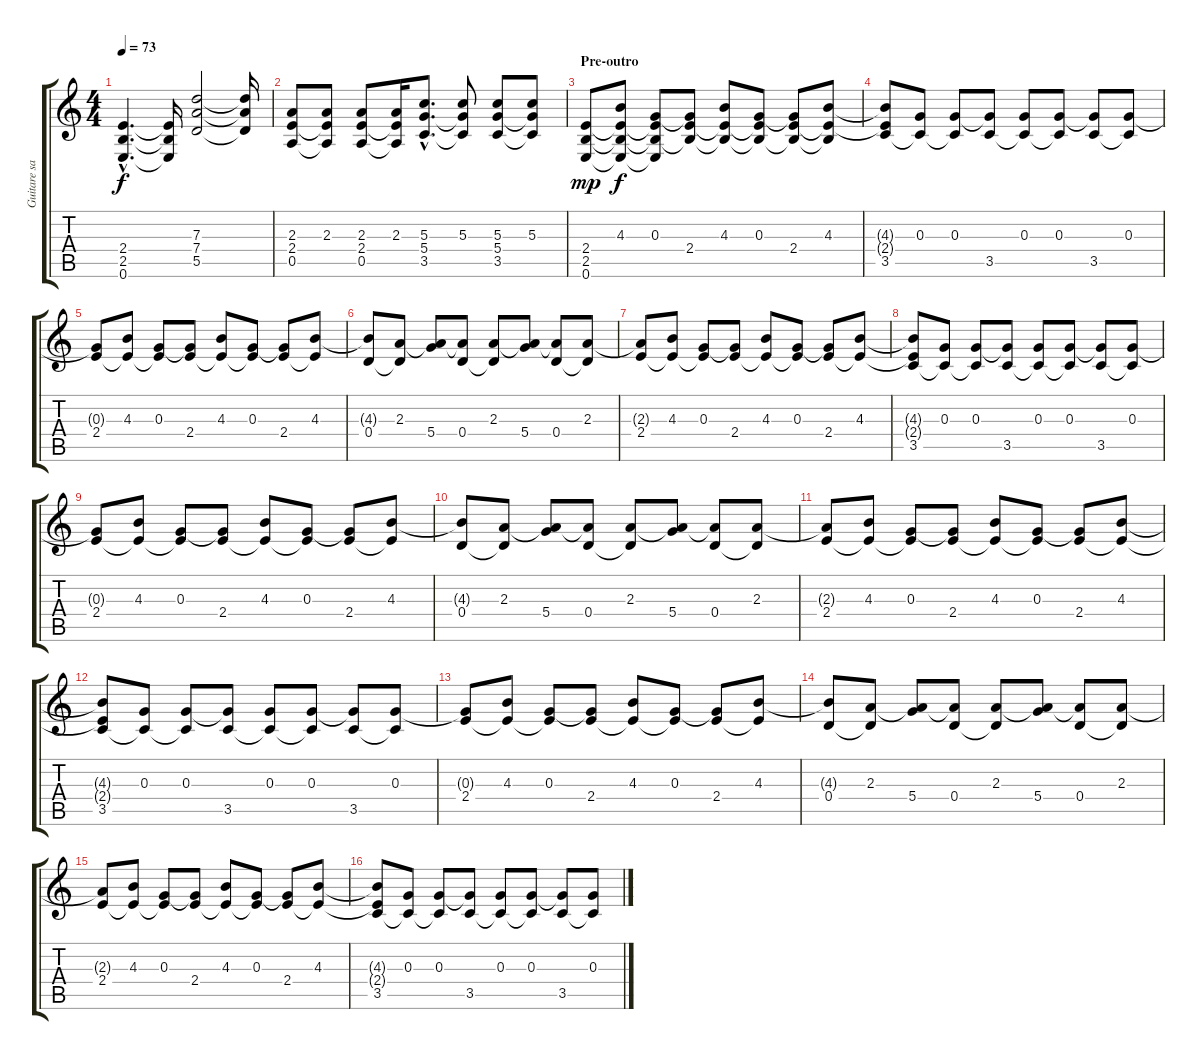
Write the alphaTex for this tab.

\track ("Guitare saturée" "Guitare sa") {instrument distortionguitar}
\staff {score tabs}
\tuning (E4 B3 G3 D3 A2 E2) {hide}
\ts (4 4)
\tempo 73
\clef g2
\ks c
(2.4{hac} 2.5{hac} 0.6{hac}).4{d dy f} (2.4{t} 2.5{t} 0.6{t}).16 (7.3 7.4 5.5).2 (7.3{t} 7.4{t} 5.5{t}).16 |
(2.3 2.4 0.5).8 (2.3 2.4{t} 0.5{t}).8 (2.3 2.4 0.5).8 (2.3 2.4{t} 0.5{t}).16 (5.3{hac} 5.4{hac} 3.5{hac}).8{d} (5.3 5.4{t} 3.5{t}).8 (5.3 5.4 3.5).8 (5.3 5.4{t} 3.5{t}).8 |
\section ("" "Pre-outro")
(2.4 2.5 0.6).8{dy mp volume 14} (4.3 2.4{t} 2.5{t} 0.6{t}).8{dy f} (0.3 2.4{t} 2.5{t} 0.6{t}).8 (0.3{t} 2.4 2.5{t}).8 (4.3 2.4{t} 2.5{t}).8 (0.3 2.4{t} 2.5{t}).8 (0.3{t} 2.4 2.5{t}).8 (4.3 2.4{t} 2.5{t}).8 |
(4.3{t} 2.4{t} 3.5).8 (0.3 3.5{t}).8 (0.3 3.5{t}).8 (0.3{t} 3.5).8 (0.3 3.5{t}).8 (0.3 3.5{t}).8 (0.3{t} 3.5).8 (0.3 3.5{t}).8 |
(0.3{t} 2.4).8 (4.3 2.4{t}).8 (0.3 2.4{t}).8 (0.3{t} 2.4).8 (4.3 2.4{t}).8 (0.3 2.4{t}).8 (0.3{t} 2.4).8 (4.3 2.4{t}).8 |
(4.3{t} 0.4).8 (2.3 0.4{t}).8 (2.3{t} 5.4).8 (2.3{t} 0.4).8 (2.3 0.4{t}).8 (2.3{t} 5.4).8 (2.3{t} 0.4).8 (2.3 0.4{t}).8 |
(2.3{t} 2.4).8 (4.3 2.4{t}).8 (0.3 2.4{t}).8 (0.3{t} 2.4).8 (4.3 2.4{t}).8 (0.3 2.4{t}).8 (0.3{t} 2.4).8 (4.3 2.4{t}).8 |
(4.3{t} 2.4{t} 3.5).8 (0.3 3.5{t}).8 (0.3 3.5{t}).8 (0.3{t} 3.5).8 (0.3 3.5{t}).8 (0.3 3.5{t}).8 (0.3{t} 3.5).8 (0.3 3.5{t}).8 |
(0.3{t} 2.4).8 (4.3 2.4{t}).8 (0.3 2.4{t}).8 (0.3{t} 2.4).8 (4.3 2.4{t}).8 (0.3 2.4{t}).8 (0.3{t} 2.4).8 (4.3 2.4{t}).8 |
(4.3{t} 0.4).8 (2.3 0.4{t}).8 (2.3{t} 5.4).8 (2.3{t} 0.4).8 (2.3 0.4{t}).8 (2.3{t} 5.4).8 (2.3{t} 0.4).8 (2.3 0.4{t}).8 |
(2.3{t} 2.4).8 (4.3 2.4{t}).8 (0.3 2.4{t}).8 (0.3{t} 2.4).8 (4.3 2.4{t}).8 (0.3 2.4{t}).8 (0.3{t} 2.4).8 (4.3 2.4{t}).8 |
(4.3{t} 2.4{t} 3.5).8 (0.3 3.5{t}).8 (0.3 3.5{t}).8 (0.3{t} 3.5).8 (0.3 3.5{t}).8 (0.3 3.5{t}).8 (0.3{t} 3.5).8 (0.3 3.5{t}).8 |
(0.3{t} 2.4).8 (4.3 2.4{t}).8 (0.3 2.4{t}).8 (0.3{t} 2.4).8 (4.3 2.4{t}).8 (0.3 2.4{t}).8 (0.3{t} 2.4).8 (4.3 2.4{t}).8 |
(4.3{t} 0.4).8 (2.3 0.4{t}).8 (2.3{t} 5.4).8 (2.3{t} 0.4).8 (2.3 0.4{t}).8 (2.3{t} 5.4).8 (2.3{t} 0.4).8 (2.3 0.4{t}).8 |
(2.3{t} 2.4).8 (4.3 2.4{t}).8 (0.3 2.4{t}).8 (0.3{t} 2.4).8 (4.3 2.4{t}).8 (0.3 2.4{t}).8 (0.3{t} 2.4).8 (4.3 2.4{t}).8 |
(4.3{t} 2.4{t} 3.5).8 (0.3 3.5{t}).8 (0.3 3.5{t}).8 (0.3{t} 3.5).8 (0.3 3.5{t}).8 (0.3 3.5{t}).8 (0.3{t} 3.5).8 (0.3 3.5{t}).8
